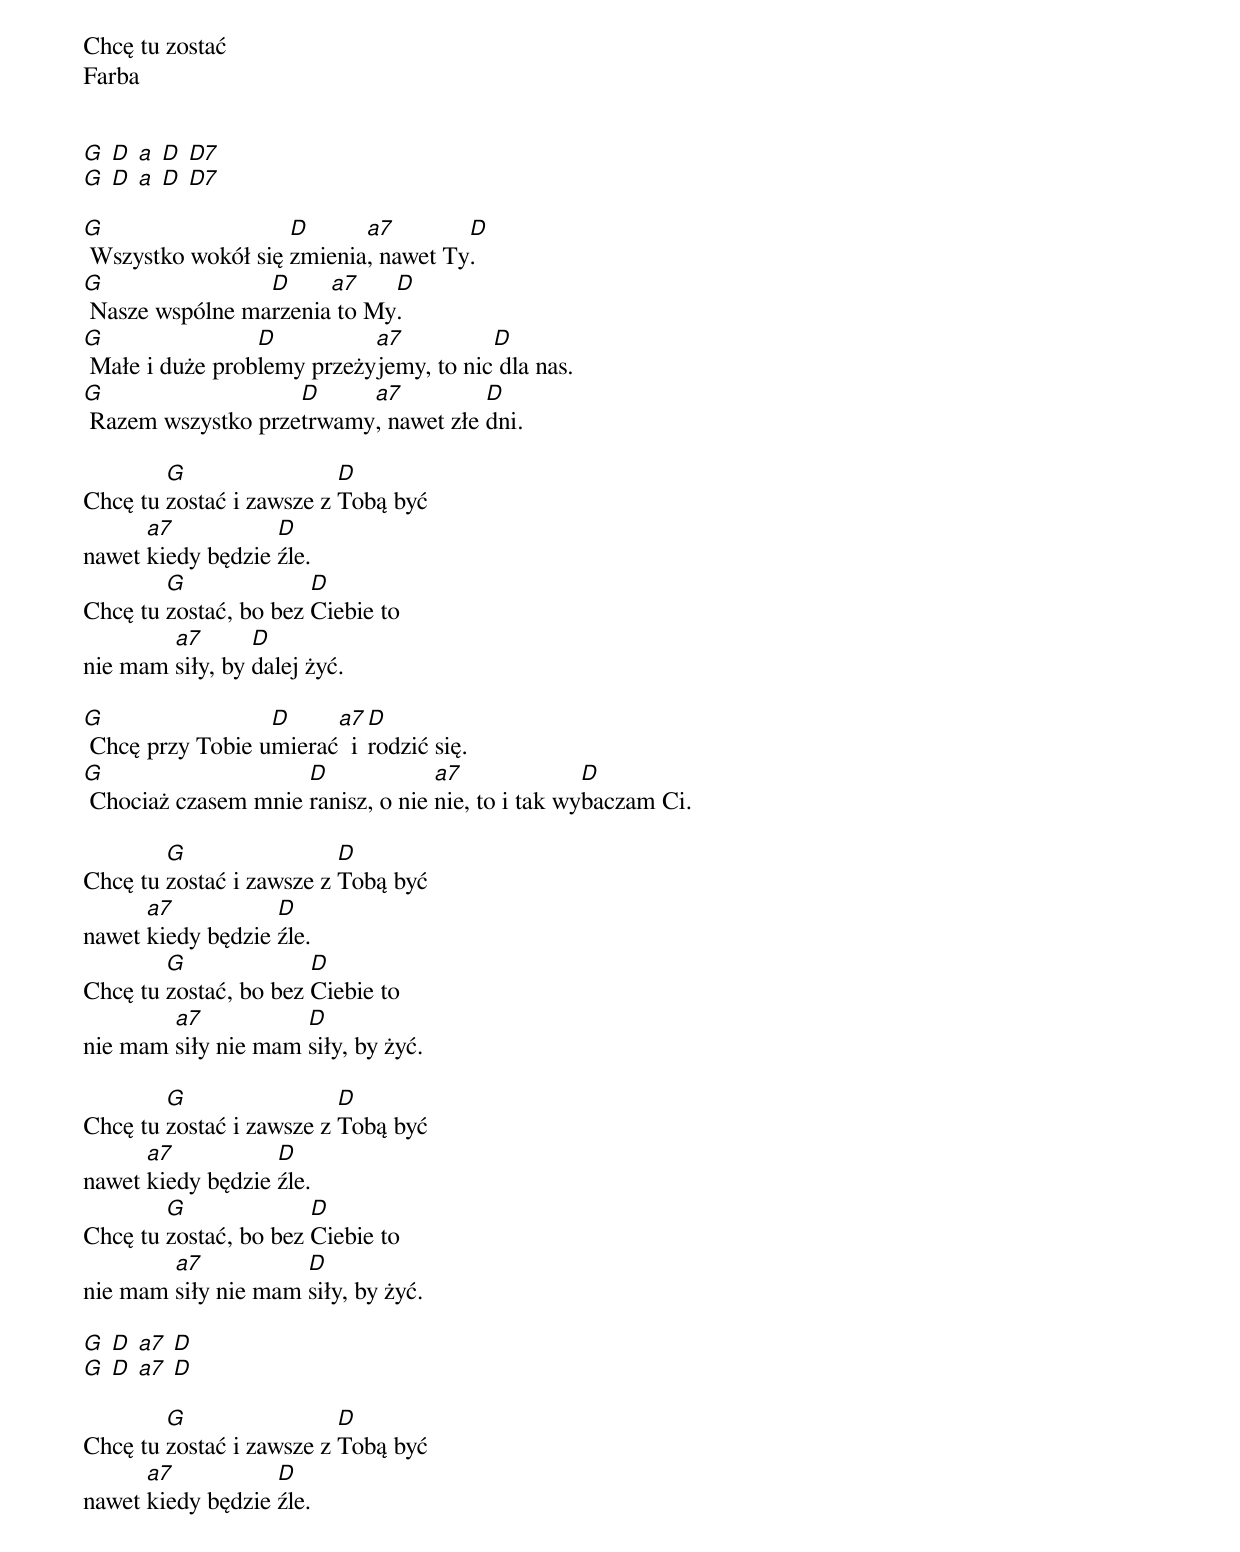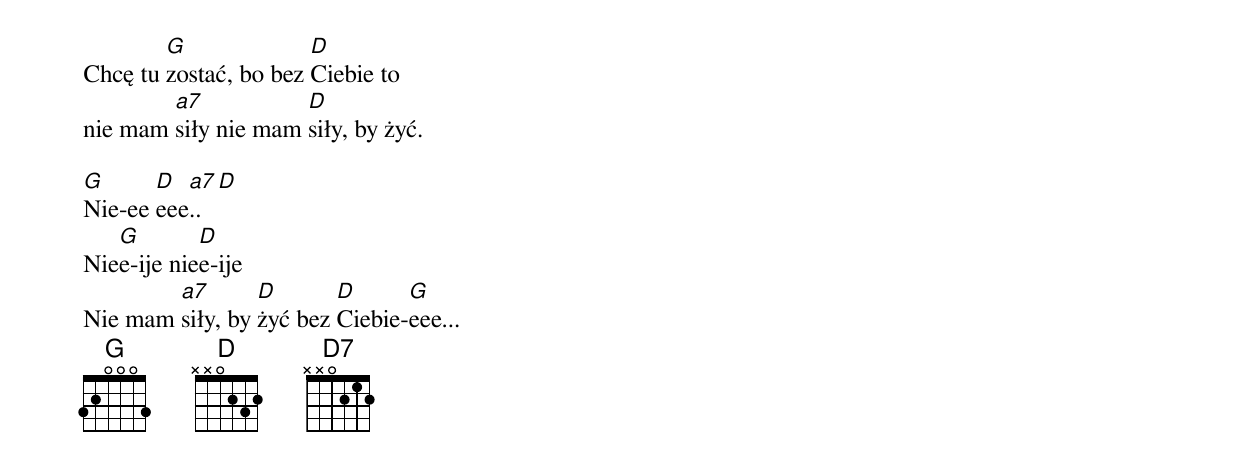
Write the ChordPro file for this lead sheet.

Chcę tu zostać
Farba


{Wstęp}
[G] [D] [a] [D] [D7]
[G] [D] [a] [D] [D7]

{Zwrotka 1}
[G] Wszystko wokół się [D]zmienia[a7], nawet Ty[D].
[G] Nasze wspólne ma[D]rzenia[a7] to My[D].
[G] Małe i duże prob[D]lemy przeży[a7]jemy, to nic[D] dla nas.
[G] Razem wszystko prze[D]trwamy[a7], nawet złe [D]dni.

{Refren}
Chcę tu [G]zostać i zawsze z [D]Tobą być
nawet [a7]kiedy będzie [D]źle.
Chcę tu [G]zostać, bo bez [D]Ciebie to
nie mam [a7]siły, by [D]dalej żyć.

{Zwrotka 2}
[G] Chcę przy Tobie u[D]mierać[a7]  i [D]rodzić się.
[G] Chociaż czasem mnie [D]ranisz, o nie [a7]nie, to i tak wy[D]baczam Ci.

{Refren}
Chcę tu [G]zostać i zawsze z [D]Tobą być
nawet [a7]kiedy będzie [D]źle.
Chcę tu [G]zostać, bo bez [D]Ciebie to
nie mam [a7]siły nie mam [D]siły, by żyć.

Chcę tu [G]zostać i zawsze z [D]Tobą być
nawet [a7]kiedy będzie [D]źle.
Chcę tu [G]zostać, bo bez [D]Ciebie to
nie mam [a7]siły nie mam [D]siły, by żyć.

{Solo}
[G] [D] [a7] [D]
[G] [D] [a7] [D]

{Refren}
Chcę tu [G]zostać i zawsze z [D]Tobą być
nawet [a7]kiedy będzie [D]źle.
Chcę tu [G]zostać, bo bez [D]Ciebie to
nie mam [a7]siły nie mam [D]siły, by żyć.

{Zakończenie}
[G]Nie-ee [D]eee[a7].. [D]
Nie[G]e-ije nie[D]e-ije
Nie mam [a7]siły, by [D]żyć bez [D]Ciebie-[G]eee...
